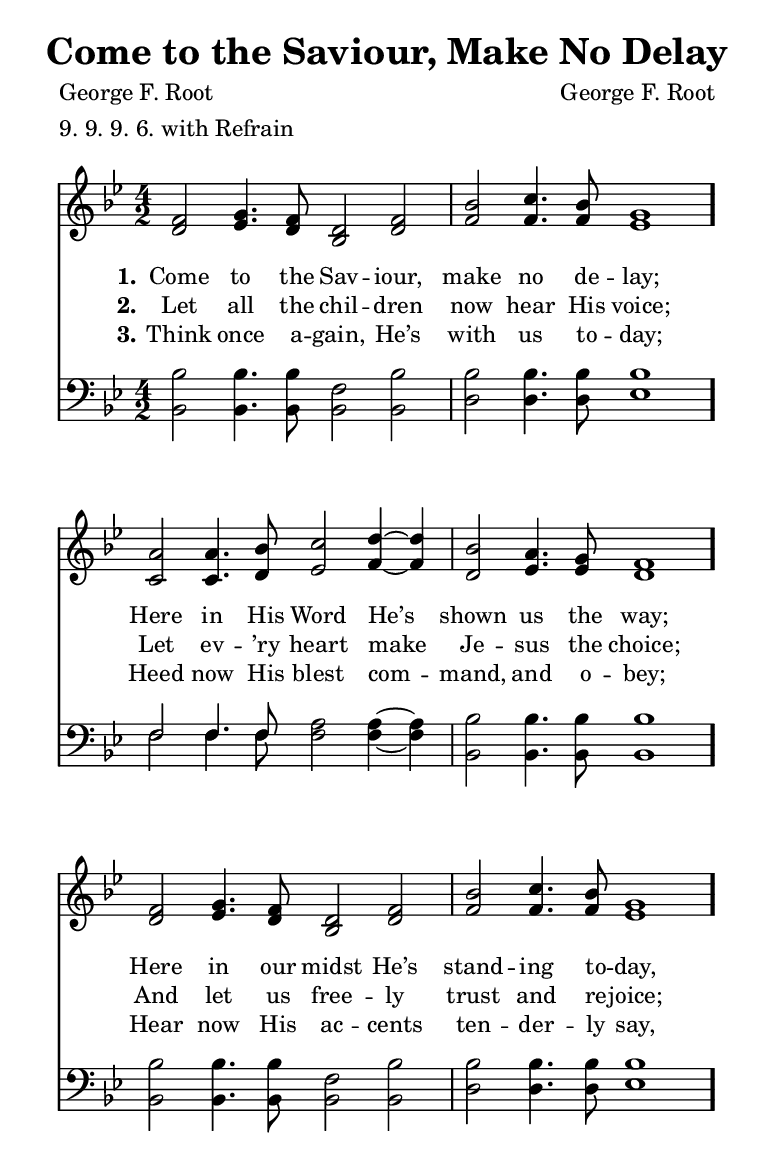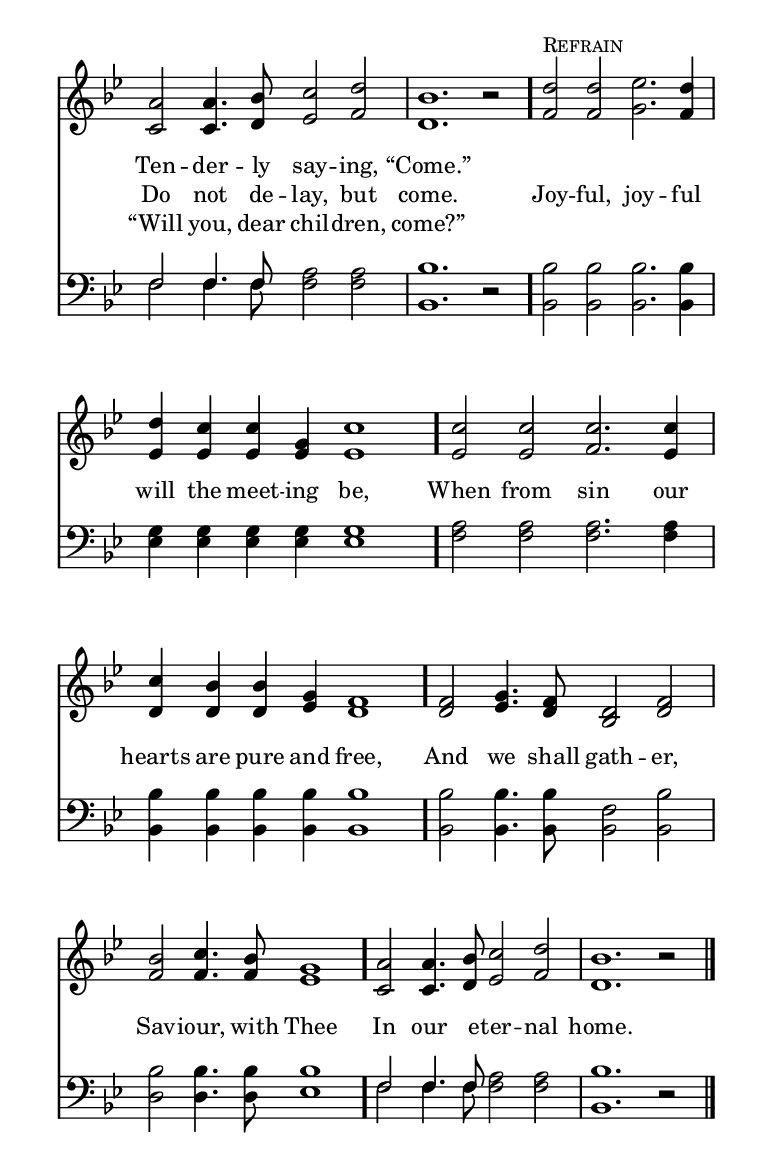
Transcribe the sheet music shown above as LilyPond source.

\include "common/global.ily"
\paper {
  \include "common/paper.ily"
  system-count = #(cond (is-eogsized 5) (#t #f))
}

\header{
  %children
  hymnnumber = "333"
  title = "Come to the Saviour, Make No Delay"
  tunename = ""
  meter = "9. 9. 9. 6. with Refrain"
  poet = "George F. Root"
  composer = "George F. Root"
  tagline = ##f
}

global = {
  \include "common/overrides.ily"
  \override Staff.TimeSignature.style = #'numbered
  \time 4/2
  \override Score.MetronomeMark.transparent = ##t % hide all fermata changes too
  \tempo 2=80
  \key bes \major
  \autoBeamOff
}

patternA = { c2 c4. c8 c2 c | c2 c4. c8 c1 }
patternB = { c2 c4. c8 c2 c4 ~ c | c2 c4. c8 c1 }
patternC = { c2 c4. c8 c2 c | c1. c2 }
patternD = { c2 c c2. c4 | c c c c c1 }

notesSoprano = {
\global
\relative c' {

  \changePitch \patternA { f g f d f | bes c bes g }
  \changePitch \patternB { a a bes c d d | bes a g f }
  \changePitch \patternA { f g f d f | bes c bes g }
  \changePitch \patternC { a a bes c d | bes r }

  << s^\markup { \small \caps "Refrain" }
  \changePitch \patternD { d d ees d | d c c g c } >>
  \changePitch \patternD { c c c c | c bes bes g f }
  \changePitch \patternA { f g f d f | bes c bes g }
  \changePitch \patternC { a a bes c d | bes r }

  \bar "|."

}
}

notesAlto = {
\global
\relative e' {

  \changePitch \patternA { d ees d bes d | f f f ees }
  \changePitch \patternB { c c d ees f f | d ees ees d }
  \changePitch \patternA { d ees d bes d | f f f ees }
  \changePitch \patternC { c c d ees f | d r }

  \changePitch \patternD { f f g f | ees ees ees ees ees }
  \changePitch \patternD { ees ees f ees | d d d ees d }
  \changePitch \patternA { d ees d bes d | f f f ees }
  \changePitch \patternC { c c d ees f | d r }

}
}

notesTenor = {
\global
\relative a {

  \changePitch \patternA { bes bes bes f bes | bes bes bes bes }
  \changePitch \patternB { f f f a a a | bes bes bes bes }
  \changePitch \patternA { bes bes bes f bes | bes bes bes bes }
  \changePitch \patternC { f f f a a | bes r }

  \changePitch \patternD { bes bes bes bes | g g g g g }
  \changePitch \patternD { a a a a | bes bes bes bes bes }
  \changePitch \patternA { bes bes bes f bes | bes bes bes bes }
  \changePitch \patternC { f f f a a | bes r }

}
}

notesBass = {
\global
\relative f, {

  \changePitch \patternA { bes bes bes bes bes | d d d ees }
  \changePitch \patternB { f f f f f f | bes, bes bes bes }
  \changePitch \patternA { bes bes bes bes bes | d d d ees }
  \changePitch \patternC { f f f f f | bes, r }

  \changePitch \patternD { bes bes bes bes | ees ees ees ees ees }
  \changePitch \patternD { f f f f | bes, bes bes bes bes }
  \changePitch \patternA { bes bes bes bes bes | d d d ees }
  \changePitch \patternC { f f f f f | bes, r }

}
}

Refrain = \lyricmode {

Joy -- ful, joy -- ful will the meet -- ing be, \bar "."
When from sin our hearts are pure and free, \bar "."
And we shall gath -- er, Sav -- iour, with Thee \bar "."
In our e -- ter -- nal home. \bar "."

}

wordsA = \lyricmode {
\set stanza = "1."

Come to the Sav -- iour, make no de -- lay; \bar "."
Here in His Word He’s shown us the way; \bar "."
Here in our midst He’s stand -- ing to -- day, \bar "."
Ten -- der -- ly say -- ing, “Come.” \bar "."

}

wordsB = \lyricmode {
\set stanza = "2."

Let all the chil -- dren now hear His voice;
Let ev -- ’ry heart make Je -- sus the choice;
And let us free -- ly trust and re -- joice;
Do not de -- lay, but come.

\Refrain

}

wordsC = \lyricmode {
\set stanza = "3."

Think once a -- gain, He’s with us to -- day;
Heed now His blest com -- mand, and o -- bey;
Hear now His ac -- cents ten -- der -- ly say,
“Will you, dear chil -- dren, come?”

}

\score {
  \context ChoirStaff <<
    \context Staff = upper <<
      \set Staff.autoBeaming = ##f
      \set ChoirStaff.systemStartDelimiter = #'SystemStartBar
      \set ChoirStaff.printPartCombineTexts = ##f
      \partcombine #'(2 . 9) \notesSoprano \notesAlto
      \context NullVoice = sopranos { \voiceOne << \notesSoprano >> }
      \context Lyrics = one   \lyricsto sopranos \wordsA
      \context Lyrics = two   \lyricsto sopranos \wordsB
      \context Lyrics = three \lyricsto sopranos \wordsC
    >>
    \context Staff = men <<
      \set Staff.autoBeaming = ##f
      \clef bass
      \set ChoirStaff.printPartCombineTexts = ##f
      \partcombine #'(2 . 9) \notesTenor \notesBass
    >>
  >>
  \layout {
    \include "common/layout.ily"
  }
  \midi{
    \include "common/midi.ily"
  }
}

\version "2.19.49"  % necessary for upgrading to future LilyPond versions.

% vi:set et ts=2 sw=2 ai nocindent syntax=lilypond:
